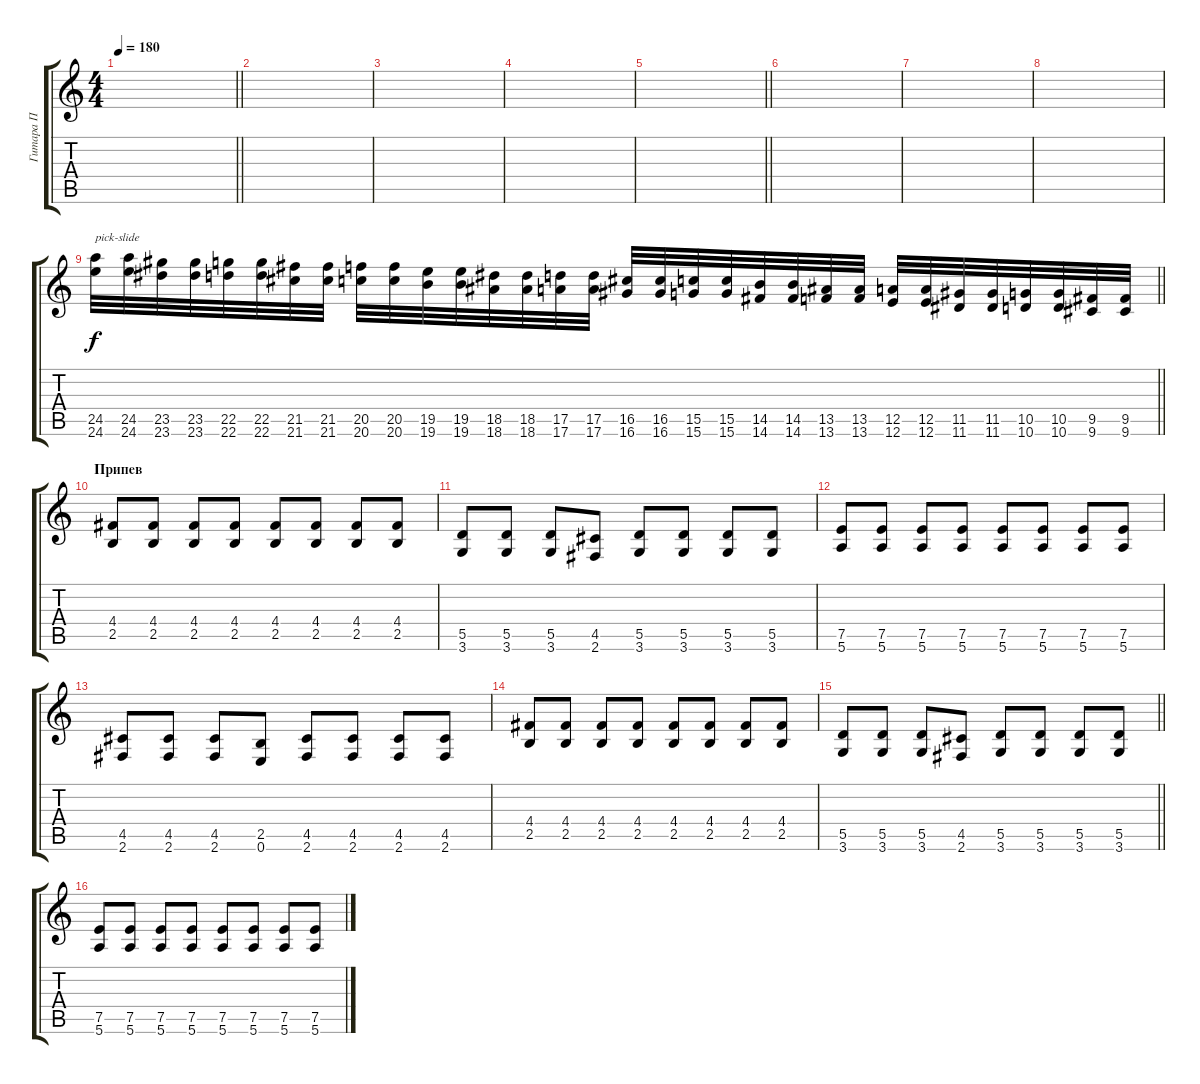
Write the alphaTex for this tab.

\track ("Гитара П" "Гитара П") {instrument distortionguitar}
\staff {score tabs}
\tuning (E4 B3 G3 D3 A2 E2) {hide}
\ts (4 4)
\tempo 180
\clef g2
\barLineRight lightlight
\ks c
|
|
|
|
\barLineRight lightlight
|
|
|
|
\barLineRight lightlight
(24.5 24.6).32{txt "pick-slide" volume 10} (24.5 24.6).32 (23.5 23.6).32 (23.5 23.6).32 (22.5 22.6).32 (22.5 22.6).32 (21.5 21.6).32 (21.5 21.6).32 (20.5 20.6).32 (20.5 20.6).32 (19.5 19.6).32 (19.5 19.6).32 (18.5 18.6).32 (18.5 18.6).32 (17.5 17.6).32 (17.5 17.6).32 (16.5 16.6).32 (16.5 16.6).32 (15.5 15.6).32 (15.5 15.6).32 (14.5 14.6).32 (14.5 14.6).32 (13.5 13.6).32 (13.5 13.6).32 (12.5 12.6).32 (12.5 12.6).32 (11.5 11.6).32 (11.5 11.6).32 (10.5 10.6).32 (10.5 10.6).32 (9.5 9.6).32 (9.5 9.6).32 |
\section ("" "Припев")
(4.4 2.5).8 (4.4 2.5).8 (4.4 2.5).8 (4.4 2.5).8 (4.4 2.5).8 (4.4 2.5).8 (4.4 2.5).8 (4.4 2.5).8 |
(5.5 3.6).8 (5.5 3.6).8 (5.5 3.6).8 (4.5 2.6).8 (5.5 3.6).8 (5.5 3.6).8 (5.5 3.6).8 (5.5 3.6).8 |
(7.5 5.6).8 (7.5 5.6).8 (7.5 5.6).8 (7.5 5.6).8 (7.5 5.6).8 (7.5 5.6).8 (7.5 5.6).8 (7.5 5.6).8 |
(4.5 2.6).8 (4.5 2.6).8 (4.5 2.6).8 (2.5 0.6).8 (4.5 2.6).8 (4.5 2.6).8 (4.5 2.6).8 (4.5 2.6).8 |
(4.4 2.5).8 (4.4 2.5).8 (4.4 2.5).8 (4.4 2.5).8 (4.4 2.5).8 (4.4 2.5).8 (4.4 2.5).8 (4.4 2.5).8 |
\barLineRight lightlight
(5.5 3.6).8 (5.5 3.6).8 (5.5 3.6).8 (4.5 2.6).8 (5.5 3.6).8 (5.5 3.6).8 (5.5 3.6).8 (5.5 3.6).8 |
(7.5 5.6).8 (7.5 5.6).8 (7.5 5.6).8 (7.5 5.6).8 (7.5 5.6).8 (7.5 5.6).8 (7.5 5.6).8 (7.5 5.6).8
